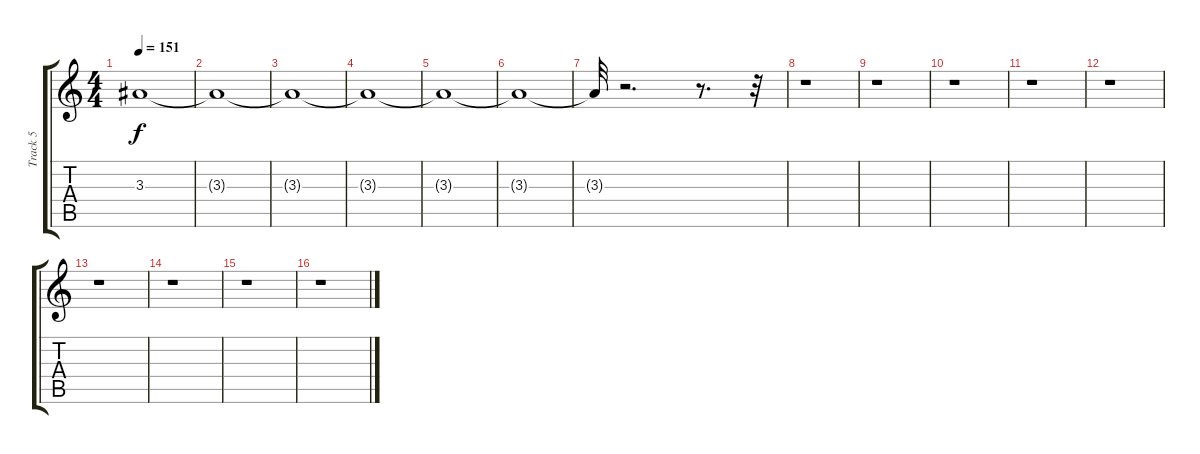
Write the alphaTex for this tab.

\track ("Track 5" "Track 5") {instrument distortionguitar}
\staff {score tabs}
\tuning (E4 B3 G3 D3 A2 E2) {hide}
\ts (4 4)
\tempo 151
\clef g2
\ks c
3.3{t}.1{dy f} |
3.3{t}.1 |
3.3{t}.1 |
3.3{t}.1 |
3.3{t}.1 |
3.3{t}.1 |
3.3{t}.32 r.2{d} r.8{d} r.32 |
r.1 |
r.1 |
r.1 |
r.1 |
r.1 |
r.1 |
r.1 |
r.1 |
r.1
